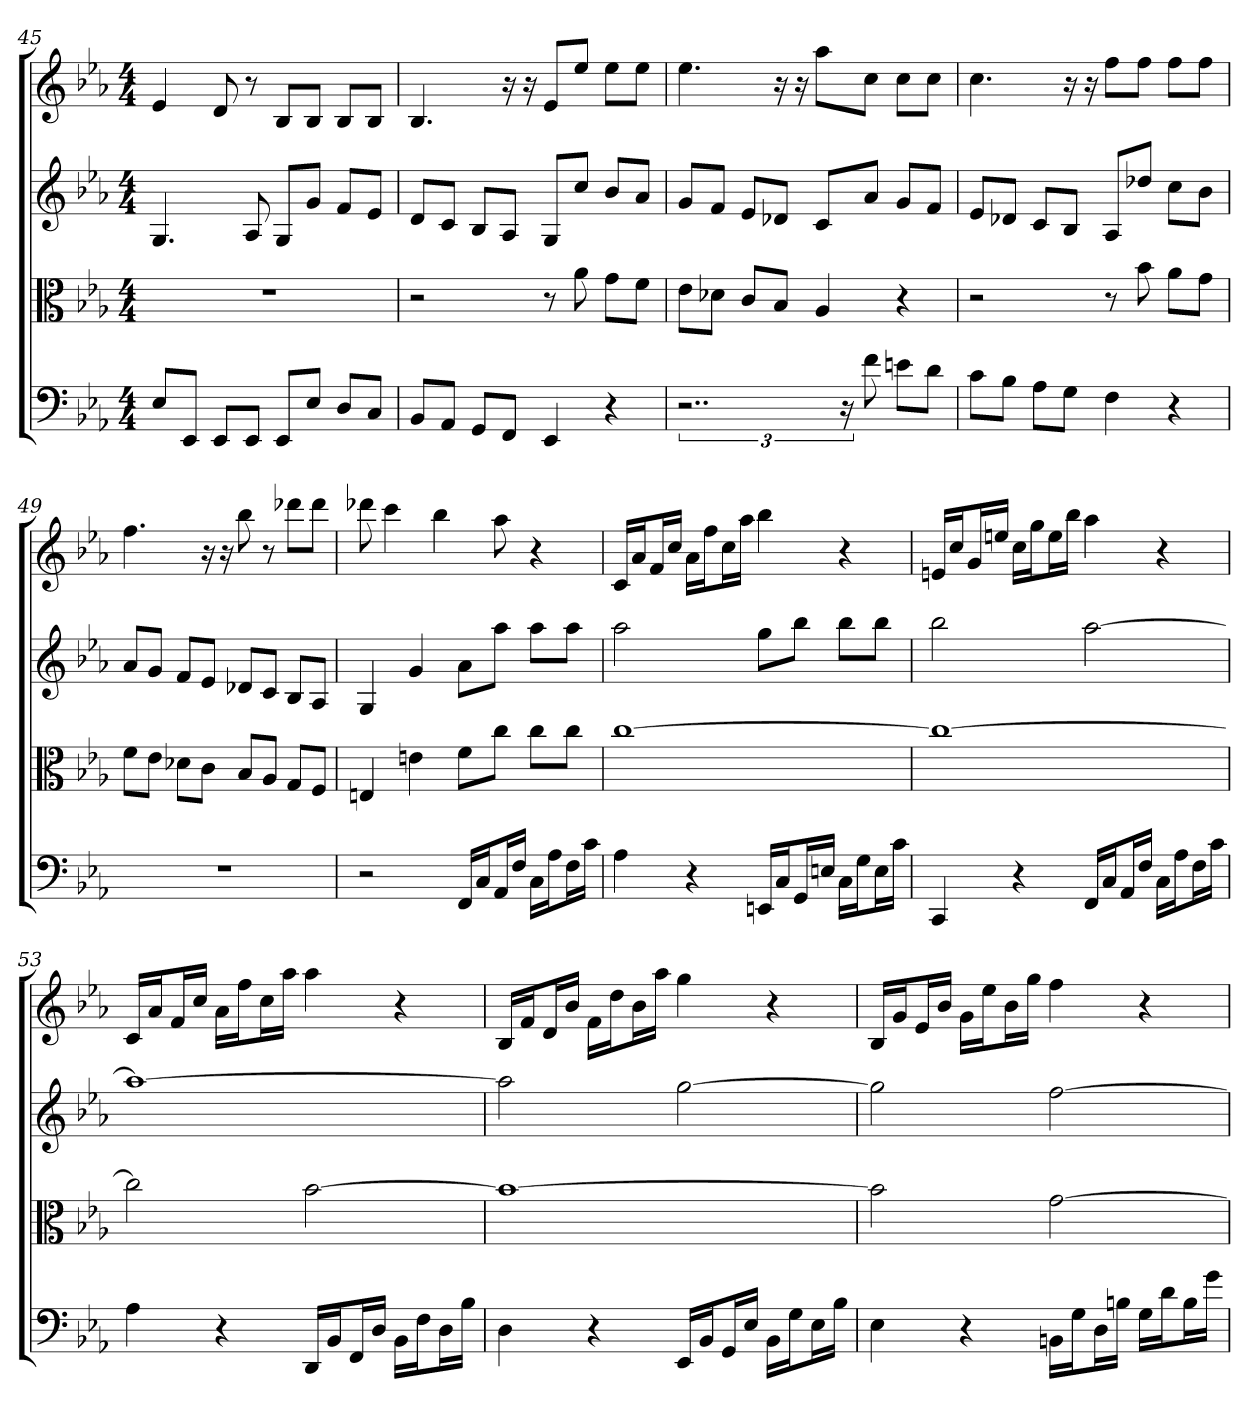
**kern	**kern	**kern	**kern
*part4	*part3	*part2	*part1
*staff4	*staff3	*staff2	*staff1
*clefF4	*clefC3	*clefG2	*clefG2
*k[b-e-a-]	*k[b-e-a-]	*k[b-e-a-]	*k[b-e-a-]
*E-:	*E-:	*E-:	*E-:
*M4/4	*M4/4	*M4/4	*M4/4
=45	=45	=45	=45
8E-/L	1r	4.G	4e-
8EE-/J	.	.	.
8EE-/L	.	.	8d
8EE-/J	.	8A-	8r
8EE-/L	.	8G/L	8B-/L
8E-/J	.	8g/J	8B-/J
8D/L	.	8f/L	8B-/L
8C/J	.	8e-/J	8B-/J
=46	=46	=46	=46
8BB-/L	2r	8d/L	4.B-
8AA-/J	.	8c/J	.
8GG/L	.	8B-/L	.
8FF/J	.	8A-/J	16r
.	.	.	16r
4EE-	8r	8G/L	8e-/L
.	8a-	8cc/J	8ee-/J
4r	8g\L	8b-/L	8ee-\L
.	8f\J	8a-/J	8ee-\J
=47	=47	=47	=47
3..r	8e-\L	8g/L	4.ee-
.	8d-X\J	8f/J	.
.	8c/L	8e-/L	.
.	8B-/J	8d-X/J	16r
.	.	.	16r
.	4A-	8c/L	8aa-\L
24r	.	.	.
8f	.	8a-/J	8cc\J
8en\L	4r	8g/L	8cc\L
8d\J	.	8f/J	8cc\J
=48	=48	=48	=48
8c\L	2r	8e-/L	4.cc
8B-\J	.	8d-X/J	.
8A-\L	.	8c/L	.
8G\J	.	8B-/J	16r
.	.	.	16r
4F	8r	8A-/L	8ff\L
.	8b-	8dd-X/J	8ff\J
4r	8a-\L	8cc\L	8ff\L
.	8g\J	8b-\J	8ff\J
=49	=49	=49	=49
1r	8f\L	8a-/L	4.ff
.	8e-\J	8g/J	.
.	8d-X\L	8f/L	.
.	8c\J	8e-/J	16r
.	.	.	16r
.	8B-/L	8d-X/L	8bb-
.	8A-/J	8c/J	8r
.	8G/L	8B-/L	8ddd-X\L
.	8F/J	8A-/J	8ddd-\J
=50	=50	=50	=50
2r	4En	4G	8ddd-X
.	.	.	4ccc
.	4en	4g	.
.	.	.	4bb-
16FF/LL	8f\L	8a-\L	.
16C/J	.	.	.
16AA-/L	8cc\J	8aa-\J	8aa-
16F/JJ	.	.	.
16C\LL	8cc\L	8aa-\L	4r
16A-\J	.	.	.
16F\L	8cc\J	8aa-\J	.
16c\JJ	.	.	.
=51	=51	=51	=51
4A-	[1cc	2aa-	16c/LL
.	.	.	16a-/J
.	.	.	16f/L
.	.	.	16cc/JJ
4r	.	.	16a-\LL
.	.	.	16ff\J
.	.	.	16cc\L
.	.	.	16aa-\JJ
16EEn/LL	.	8gg\L	4bb-
16C/J	.	.	.
16GG/L	.	8bb-\J	.
16En/JJ	.	.	.
16C\LL	.	8bb-\L	4r
16G\J	.	.	.
16E\L	.	8bb-\J	.
16c\JJ	.	.	.
=52	=52	=52	=52
4CC	1cc_	2bb-	16en/LL
.	.	.	16cc/J
.	.	.	16g/L
.	.	.	16een/JJ
4r	.	.	16cc\LL
.	.	.	16gg\J
.	.	.	16ee\L
.	.	.	16bb-\JJ
16FF/LL	.	[2aa-	4aa-
16C/J	.	.	.
16AA-/L	.	.	.
16F/JJ	.	.	.
16C\LL	.	.	4r
16A-\J	.	.	.
16F\L	.	.	.
16c\JJ	.	.	.
=53	=53	=53	=53
4A-	2cc]	1aa-_	16c/LL
.	.	.	16a-/J
.	.	.	16f/L
.	.	.	16cc/JJ
4r	.	.	16a-\LL
.	.	.	16ff\J
.	.	.	16cc\L
.	.	.	16aa-\JJ
16DD/LL	[2b-	.	4aa-
16BB-/J	.	.	.
16FF/L	.	.	.
16D/JJ	.	.	.
16BB-\LL	.	.	4r
16F\J	.	.	.
16D\L	.	.	.
16B-\JJ	.	.	.
=54	=54	=54	=54
4D	1b-_	2aa-]	16B-/LL
.	.	.	16f/J
.	.	.	16d/L
.	.	.	16b-/JJ
4r	.	.	16f\LL
.	.	.	16dd\J
.	.	.	16b-\L
.	.	.	16aa-\JJ
16EE-/LL	.	[2gg	4gg
16BB-/J	.	.	.
16GG/L	.	.	.
16E-/JJ	.	.	.
16BB-\LL	.	.	4r
16G\J	.	.	.
16E-\L	.	.	.
16B-\JJ	.	.	.
=55	=55	=55	=55
4E-	2b-]	2gg]	16B-/LL
.	.	.	16g/J
.	.	.	16e-/L
.	.	.	16b-/JJ
4r	.	.	16g\LL
.	.	.	16ee-\J
.	.	.	16b-\L
.	.	.	16gg\JJ
16BBn\LL	[2g	[2ff	4ff
16G\J	.	.	.
16D\L	.	.	.
16Bn\JJ	.	.	.
16G\LL	.	.	4r
16d\J	.	.	.
16B\L	.	.	.
16g\JJ	.	.	.
=	=	=	=
*-	*-	*-	*-
